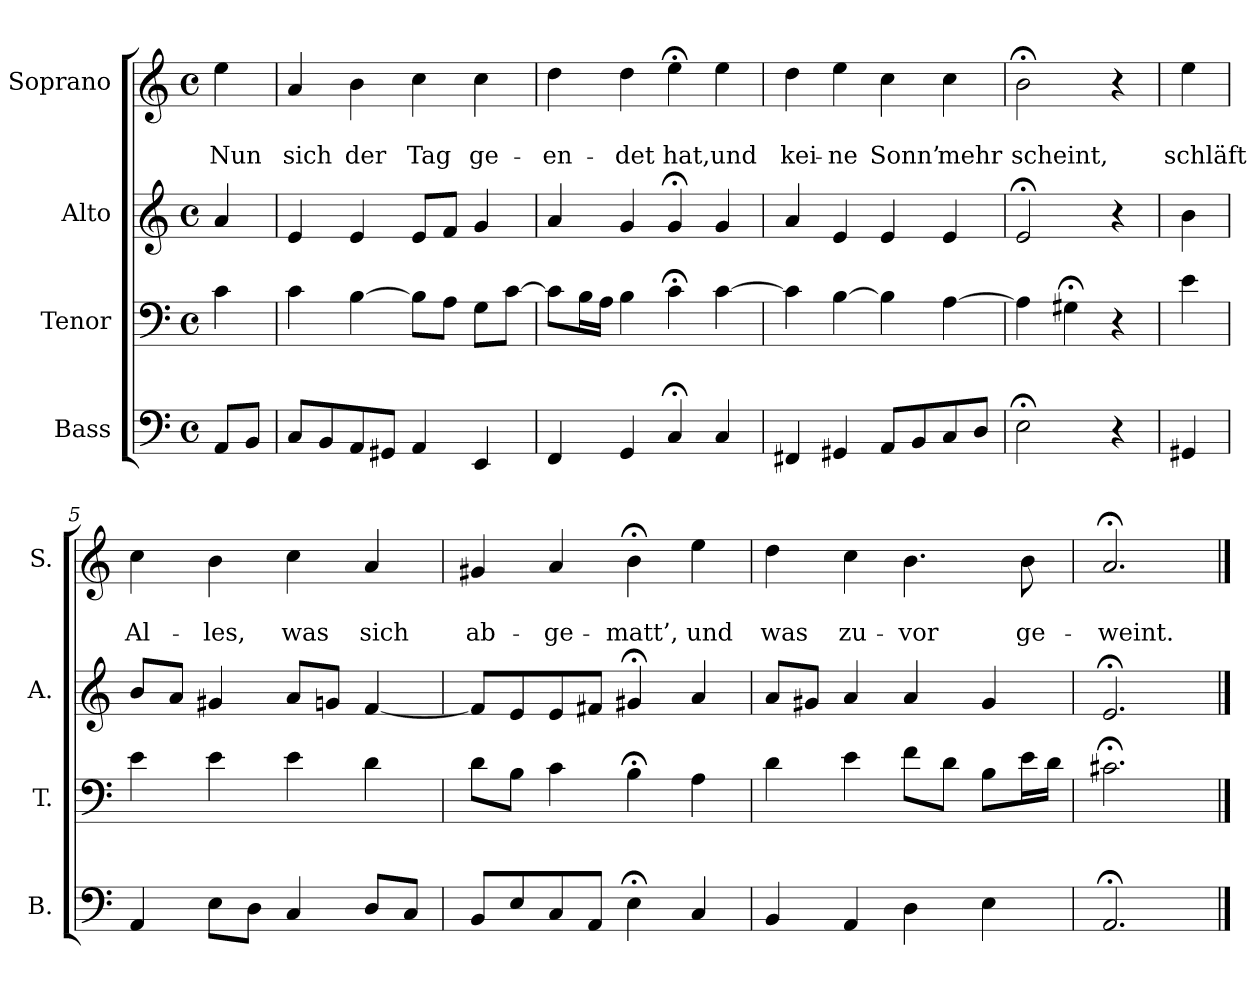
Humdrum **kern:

**kern	**kern	**kern	**kern	**text	**text
*part4	*part3	*part2	*part1	*part1	*part1
*staff4	*staff3	*staff2	*staff1	*staff1	*staff1
*I"Bass	*I"Tenor	*I"Alto	*I"Soprano	*	*
*I'B.	*I'T.	*I'A.	*I'S.	*	*
*clefF4	*clefF4	*clefG2	*clefG2	*	*
*k[]	*k[]	*k[]	*k[]	*	*
*a:	*a:	*a:	*a:	*	*
*M4/4	*M4/4	*M4/4	*M4/4	*	*
*met(c)	*met(c)	*met(c)	*met(c)	*	*
=	=	=	=	=	=
8AA/L	4c\	4a/	4ee\	.	Nun
8BB/J	.	.	.	.	.
=1	=1	=1	=1	=1	=1
8C/L	4c\	4e/	4a/	.	sich
8BB/	.	.	.	.	.
8AA/	[4B\	4e/	4b\	.	der
8GG#X/J	.	.	.	.	.
4AA/	8B\L]	8e/L	4cc\	.	Tag
.	8A\J	8f/J	.	.	.
4EE/	8G\L	4g/	4cc\	.	ge-
.	[8c\J	.	.	.	.
=2	=2	=2	=2	=2	=2
4FF/	8c\L]	4a/	4dd\	.	-en-
.	16B\L	.	.	.	.
.	16A\JJ	.	.	.	.
4GG/	4B\	4g/	4dd\	.	-det
4C;</	4c;<\	4g;</	4ee;<\	.	hat,
4C/	[4c\	4g/	4ee\	.	und
=3	=3	=3	=3	=3	=3
4FF#X/	4c\]	4a/	4dd\	.	kei-
4GG#X/	[4B\	4e/	4ee\	.	-ne
8AA/L	4B\]	4e/	4cc\	.	Sonn’
8BB/	.	.	.	.	.
8C/	[4A\	4e/	4cc\	.	mehr
8D/J	.	.	.	.	.
=4	=4	=4	=4	=4	=4
2E;<\	4A\]	2e;</	2b;<\	.	scheint,
.	4G#X;<\	.	.	.	.
4r	4r	4r	4r	.	.
!!LO:LB:g=z
=4a	=4a	=4a	=4a	=4a	=4a
4GG#X/	4e\	4b\	4ee\	.	schläft
=5	=5	=5	=5	=5	=5
4AA/	4e\	8b/L	4cc\	.	Al-
.	.	8a/J	.	.	.
8E\L	4e\	4g#X/	4b\	.	-les,
8D\J	.	.	.	.	.
4C/	4e\	8a/L	4cc\	.	was
.	.	8gn/J	.	.	.
8D/L	4d\	[4f/	4a/	.	sich
8C/J	.	.	.	.	.
=6	=6	=6	=6	=6	=6
8BB/L	8d\L	8f/L]	4g#X/	.	ab-
8E/	8B\J	8e/	.	.	.
8C/	4c\	8e/	4a/	.	-ge-
8AA/J	.	8f#X/J	.	.	.
4E;<\	4B;<\	4g#X;</	4b;<\	.	-matt’,
4C/	4A\	4a/	4ee\	.	und
=7	=7	=7	=7	=7	=7
4BB/	4d\	8a/L	4dd\	.	was
.	.	8g#X/J	.	.	.
4AA/	4e\	4a/	4cc\	.	zu-
4D\	8f\L	4a/	4.b\	.	-vor
.	8d\J	.	.	.	.
4E\	8B\L	4g#/	.	.	.
.	16e\L	.	8b\	.	ge-
.	16d\JJ	.	.	.	.
=8	=8	=8	=8	=8	=8
2.AA;</	2.c#X;<\	2.e;</	2.a;</	.	-weint.
==	==	==	==	==	==
*-	*-	*-	*-	*-	*-
